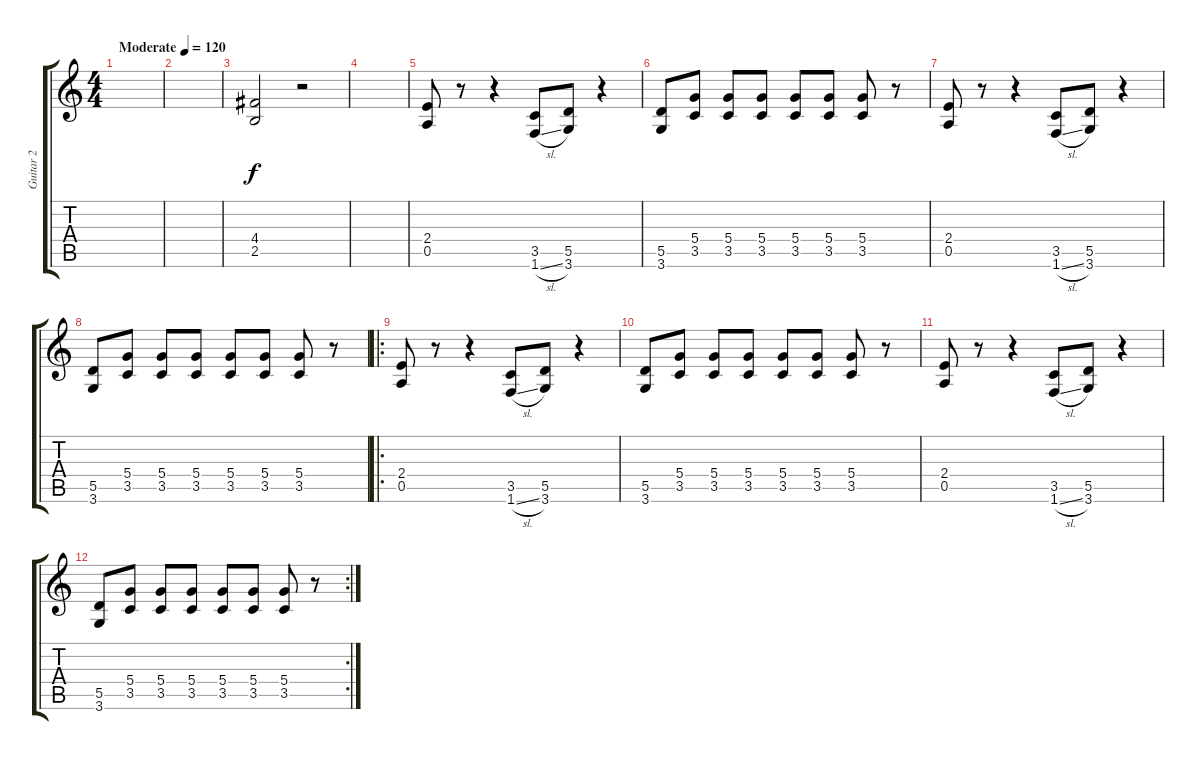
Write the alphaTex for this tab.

\track ("Guitar 2" "Guitar 2") {instrument distortionguitar}
\staff {score tabs}
\tuning (E4 B3 G3 D3 A2 E2) {hide}
\ts (4 4)
\tempo (120 "Moderate")
\clef g2
\ks c
|
|
(4.4 2.5).2 r.2 |
|
(2.4 0.5).8 r.8 r.4 (3.5 1.6{sl}).8 (5.5 3.6).8 r.4 |
(5.5 3.6).8 (5.4 3.5).8 (5.4 3.5).8 (5.4 3.5).8 (5.4 3.5).8 (5.4 3.5).8 (5.4 3.5).8 r.8 |
(2.4 0.5).8 r.8 r.4 (3.5 1.6{sl}).8 (5.5 3.6).8 r.4 |
(5.5 3.6).8 (5.4 3.5).8 (5.4 3.5).8 (5.4 3.5).8 (5.4 3.5).8 (5.4 3.5).8 (5.4 3.5).8 r.8 |
\ro
(2.4 0.5).8 r.8 r.4 (3.5 1.6{sl}).8 (5.5 3.6).8 r.4 |
(5.5 3.6).8 (5.4 3.5).8 (5.4 3.5).8 (5.4 3.5).8 (5.4 3.5).8 (5.4 3.5).8 (5.4 3.5).8 r.8 |
(2.4 0.5).8 r.8 r.4 (3.5 1.6{sl}).8 (5.5 3.6).8 r.4 |
\rc 2
(5.5 3.6).8 (5.4 3.5).8 (5.4 3.5).8 (5.4 3.5).8 (5.4 3.5).8 (5.4 3.5).8 (5.4 3.5).8 r.8
